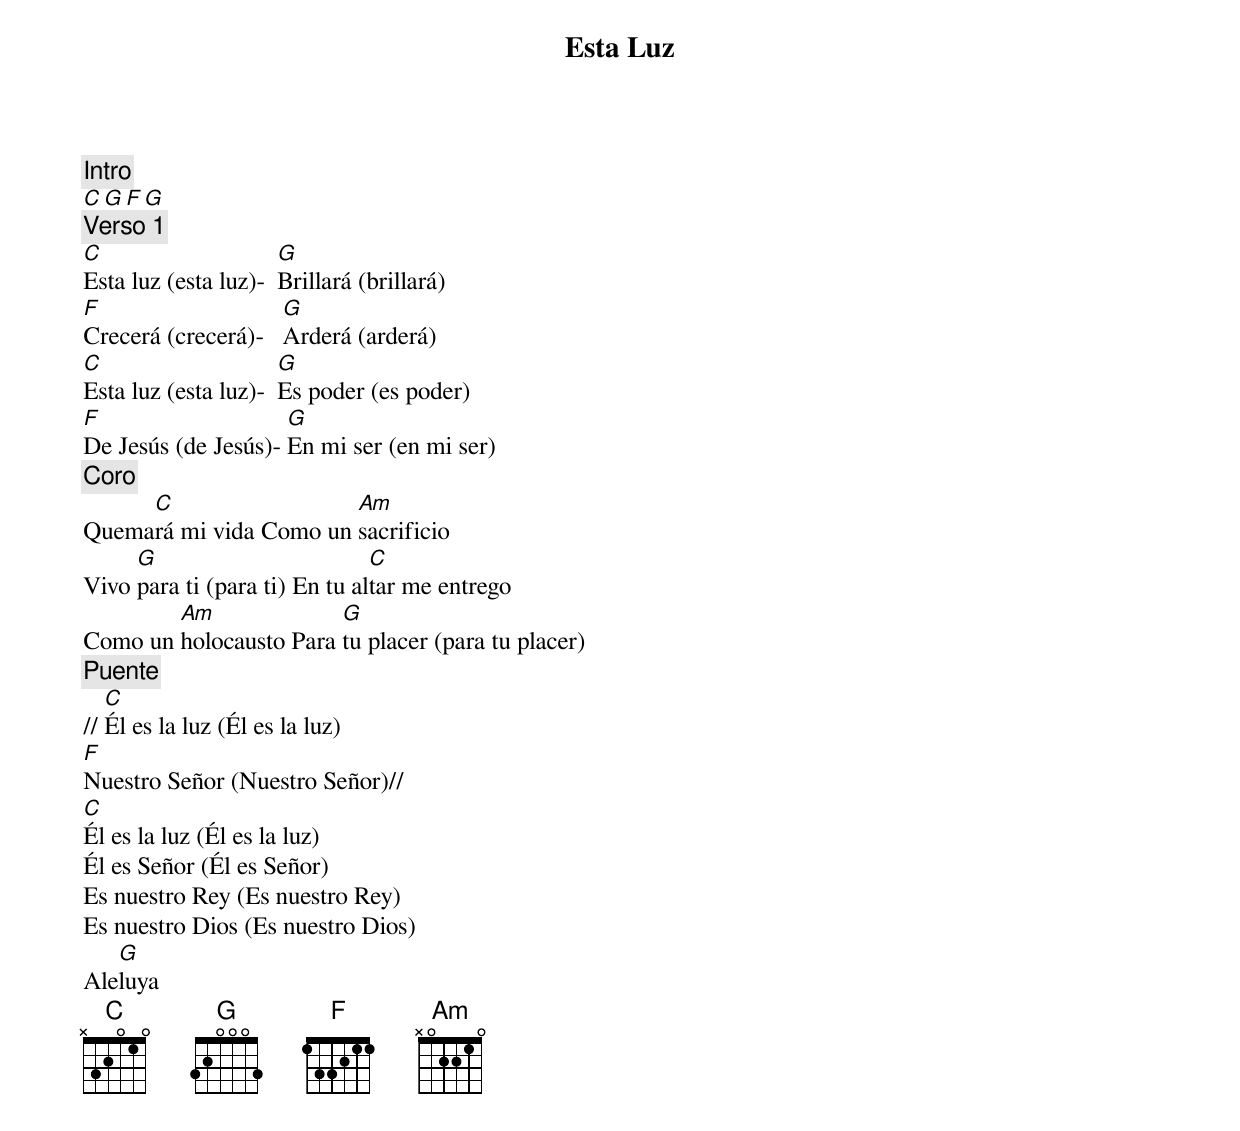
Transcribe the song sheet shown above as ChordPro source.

{title: Esta Luz}
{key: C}
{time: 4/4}
{comment: Intro}
[C][G][F][G]
{comment: Verso 1}
[C]Esta luz (esta luz)-  [G]Brillará (brillará)
[F]Crecerá (crecerá)-   [G]Arderá (arderá)
[C]Esta luz (esta luz)-  [G]Es poder (es poder)
[F]De Jesús (de Jesús)- [G]En mi ser (en mi ser)
{comment: Coro}
Quema[C]rá mi vida Como un [Am]sacrificio
Vivo [G]para ti (para ti) En tu al[C]tar me entrego
Como un [Am]holocausto Para [G]tu placer (para tu placer)
{comment: Puente}
// [C]Él es la luz (Él es la luz)
[F]Nuestro Señor (Nuestro Señor)//
[C]Él es la luz (Él es la luz)
Él es Señor (Él es Señor)
Es nuestro Rey (Es nuestro Rey)
Es nuestro Dios (Es nuestro Dios)
Ale[G]luya
